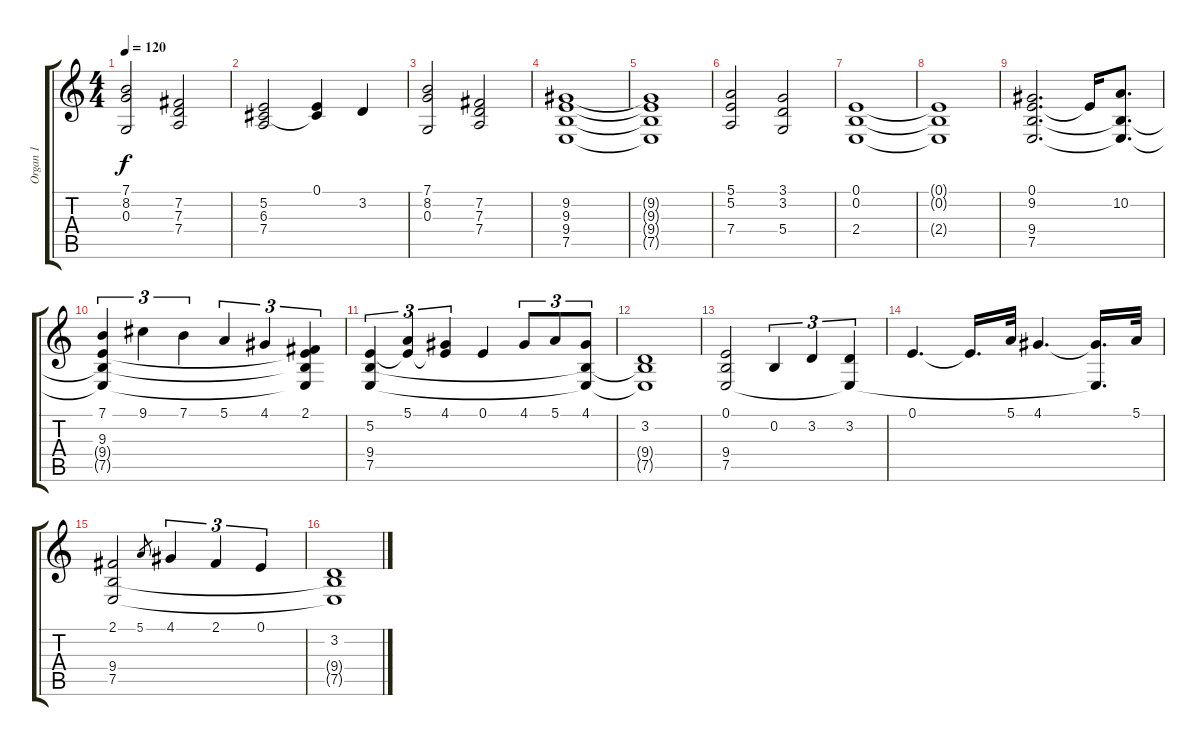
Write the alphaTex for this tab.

\track ("Organ 1" "Organ 1") {instrument churchorgan}
\staff {score tabs}
\tuning (E4 B3 G3 D3 A2 E2) {hide}
\ts (4 4)
\tempo 120
\clef g2
\ks c
(7.1 8.2 0.3).2{dy f} (7.2 7.3 7.4).2 |
(5.2 6.3 7.4).2 (0.1 6.3{t}).4 3.2.4 |
(7.1 8.2 0.3).2 (7.2 7.3 7.4).2 |
(9.2 9.3 9.4 7.5).1 |
(9.2{t} 9.3{t} 9.4{t} 7.5{t}).1 |
(5.1 5.2 7.4).2 (3.1 3.2 5.4).2 |
(0.1 0.2 2.4).1 |
(0.1{t} 0.2{t} 2.4{t}).1 |
(0.1 9.2 9.4 7.5).2{d volume 11} 0.1{t}.16 (10.2 9.4{t} 7.5{t}).8{d} |
(7.1 9.3 9.4{t} 7.5{t}).4{tu (3 2)} 9.1.4{tu (3 2)} 7.1.4{tu (3 2)} 5.1.4{tu (3 2)} 4.1.4{tu (3 2)} (2.1 9.3{t} 9.4{t} 7.5{t}).4{tu (3 2)} |
(5.2 9.4 7.5).4{tu (3 2)} (5.1 5.2{t}).4{tu (3 2)} (4.1 5.2{t}).4{tu (3 2)} 0.1.4 4.1.8{tu (3 2)} 5.1.8{tu (3 2)} (4.1 9.4{t} 7.5{t}).8{tu (3 2)} |
(3.2 9.4{t} 7.5{t}).1 |
(0.1 9.4 7.5).2 0.2.4{tu (3 2)} 3.2.4{tu (3 2)} (3.2 7.5{t}).4{tu (3 2)} |
0.1.4{d} 0.1{t}.16{d} 5.1.32 4.1.4{d} (4.1{t} 7.5{t}).16{d} 5.1.32 |
(2.1 9.4 7.5).2 5.1.8{gr} 4.1.4{tu (3 2)} 2.1.4{tu (3 2)} 0.1.4{tu (3 2)} |
(3.2 9.4{t} 7.5{t}).1
